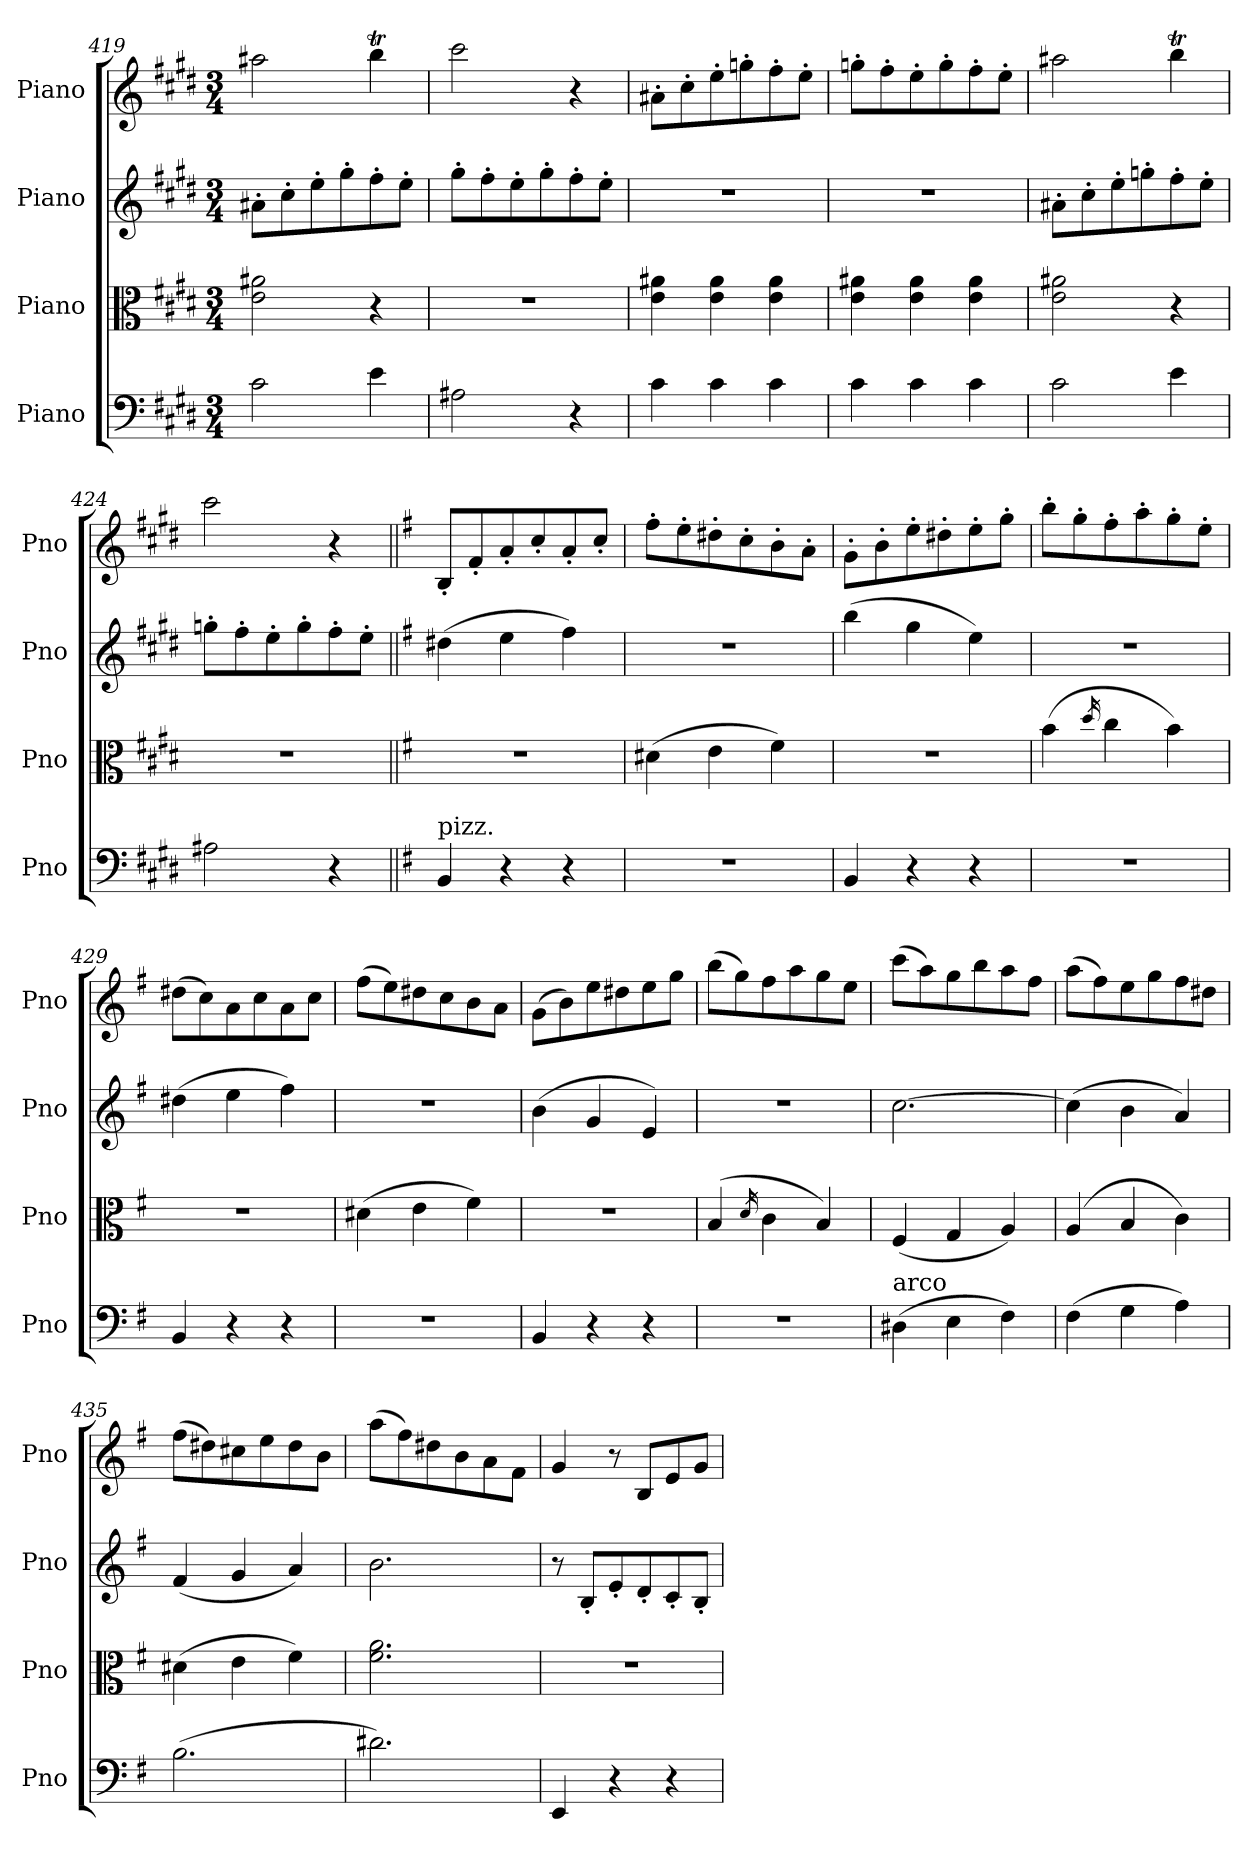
**kern	**kern	**kern	**kern
*part4	*part3	*part2	*part1
*staff4	*staff3	*staff2	*staff1
*I"Piano	*I"Piano	*I"Piano	*I"Piano
*I'Pno	*I'Pno	*I'Pno	*I'Pno
*clefF4	*clefC3	*clefG2	*clefG2
*k[f#c#g#d#]	*k[f#c#g#d#]	*k[f#c#g#d#]	*k[f#c#g#d#]
*M3/4	*M3/4	*M3/4	*M3/4
=419	=419	=419	=419
2c#\	2e\ 2a#X\	8a#X'\L	2aa#X\
.	.	8cc#'\	.
.	.	8ee'\	.
.	.	8gg#'\	.
4e\	4r	8ff#'\	4bbT\
.	.	8ee'\J	.
!!LO:LB:g=z
=420	=420	=420	=420
2A#X\	2.r	8gg#'\L	2ccc#\
.	.	8ff#'\	.
.	.	8ee'\	.
.	.	8gg#'\	.
4r	.	8ff#'\	4r
.	.	8ee'\J	.
=421	=421	=421	=421
4c#\	4e\ 4a#X\	2.r	8a#X'\L
.	.	.	8cc#'\
4c#\	4e\ 4a#\	.	8ee'\
.	.	.	8ggn'\
4c#\	4e\ 4a#\	.	8ff#'\
.	.	.	8ee'\J
=422	=422	=422	=422
4c#\	4e\ 4a#X\	2.r	8ggn'\L
.	.	.	8ff#'\
4c#\	4e\ 4a#\	.	8ee'\
.	.	.	8gg'\
4c#\	4e\ 4a#\	.	8ff#'\
.	.	.	8ee'\J
=423	=423	=423	=423
2c#\	2e\ 2a#X\	8a#X'\L	2aa#X\
.	.	8cc#'\	.
.	.	8ee'\	.
.	.	8ggn'\	.
4e\	4r	8ff#'\	4bbT\
.	.	8ee'\J	.
=424	=424	=424	=424
2A#X\	2.r	8ggn'\L	2ccc#\
.	.	8ff#'\	.
.	.	8ee'\	.
.	.	8gg'\	.
4r	.	8ff#'\	4r
.	.	8ee'\J	.
=425||	=425||	=425||	=425||
*k[f#]	*k[f#]	*k[f#]	*k[f#]
!LO:TX:a:t=pizz.	!	!	!
4BB/	2.r	(4dd#X\	8B'/L
.	.	.	8f#'/
4r	.	4ee\	8a'/
.	.	.	8cc'/
4r	.	4ff#\)	8a'/
.	.	.	8cc'/J
=426	=426	=426	=426
2.r	(4d#X\	2.r	8ff#'\L
.	.	.	8ee'\
.	4e\	.	8dd#X'\
.	.	.	8cc'\
.	4f#\)	.	8b'\
.	.	.	8a'\J
=427	=427	=427	=427
4BB/	2.r	(4bb\	8g'\L
.	.	.	8b'\
4r	.	4gg\	8ee'\
.	.	.	8dd#X'\
4r	.	4ee\)	8ee'\
.	.	.	8gg'\J
=428	=428	=428	=428
2.r	(4b\	2.r	8bb'\L
.	.	.	8gg'\
.	16qdd/	.	.
.	4cc\	.	8ff#'\
.	.	.	8aa'\
.	4b\)	.	8gg'\
.	.	.	8ee'\J
!!LO:PB:g=z
=429	=429	=429	=429
4BB/	2.r	(4dd#X\	(8dd#X\L
.	.	.	8cc\)
4r	.	4ee\	8a\
.	.	.	8cc\
4r	.	4ff#\)	8a\
.	.	.	8cc\J
=430	=430	=430	=430
2.r	(4d#X\	2.r	(8ff#\L
.	.	.	8ee\)
.	4e\	.	8dd#X\
.	.	.	8cc\
.	4f#\)	.	8b\
.	.	.	8a\J
=431	=431	=431	=431
4BB/	2.r	(4b\	(8g\L
.	.	.	8b\)
4r	.	4g/	8ee\
.	.	.	8dd#X\
4r	.	4e/)	8ee\
.	.	.	8gg\J
=432	=432	=432	=432
2.r	(4B/	2.r	(8bb\L
.	.	.	8gg\)
.	16qd/	.	.
.	4c\	.	8ff#\
.	.	.	8aa\
.	4B/)	.	8gg\
.	.	.	8ee\J
=433	=433	=433	=433
!LO:TX:a:t=arco	!	!	!
(4D#X\	(4F#/	[2.cc\	(8ccc\L
.	.	.	8aa\)
4E\	4G/	.	8gg\
.	.	.	8bb\
4F#\)	4A/)	.	8aa\
.	.	.	8ff#\J
=434	=434	=434	=434
(4F#\	(4A/	(4cc\]	(8aa\L
.	.	.	8ff#\)
4G\	4B/	4b\	8ee\
.	.	.	8gg\
4A\)	4c\)	4a/)	8ff#\
.	.	.	8dd#X\J
=435	=435	=435	=435
(2.B\	(4d#X\	(4f#/	(8ff#\L
.	.	.	8dd#X\)
.	4e\	4g/	8cc#X\
.	.	.	8ee\
.	4f#\)	4a/)	8dd#\
.	.	.	8b\J
=436	=436	=436	=436
2.d#X\)	2.f#\ 2.a\	2.b\	(8aa\L
.	.	.	8ff#\)
.	.	.	8dd#X\
.	.	.	8b\
.	.	.	8a\
.	.	.	8f#\J
=437	=437	=437	=437
4EE/	2.r	8r	4g/
.	.	8B'/L	.
4r	.	8e'/	8r
.	.	8d'/	8B/L
4r	.	8c'/	8e/
.	.	8B'/J	8g/J
=	=	=	=
*-	*-	*-	*-
